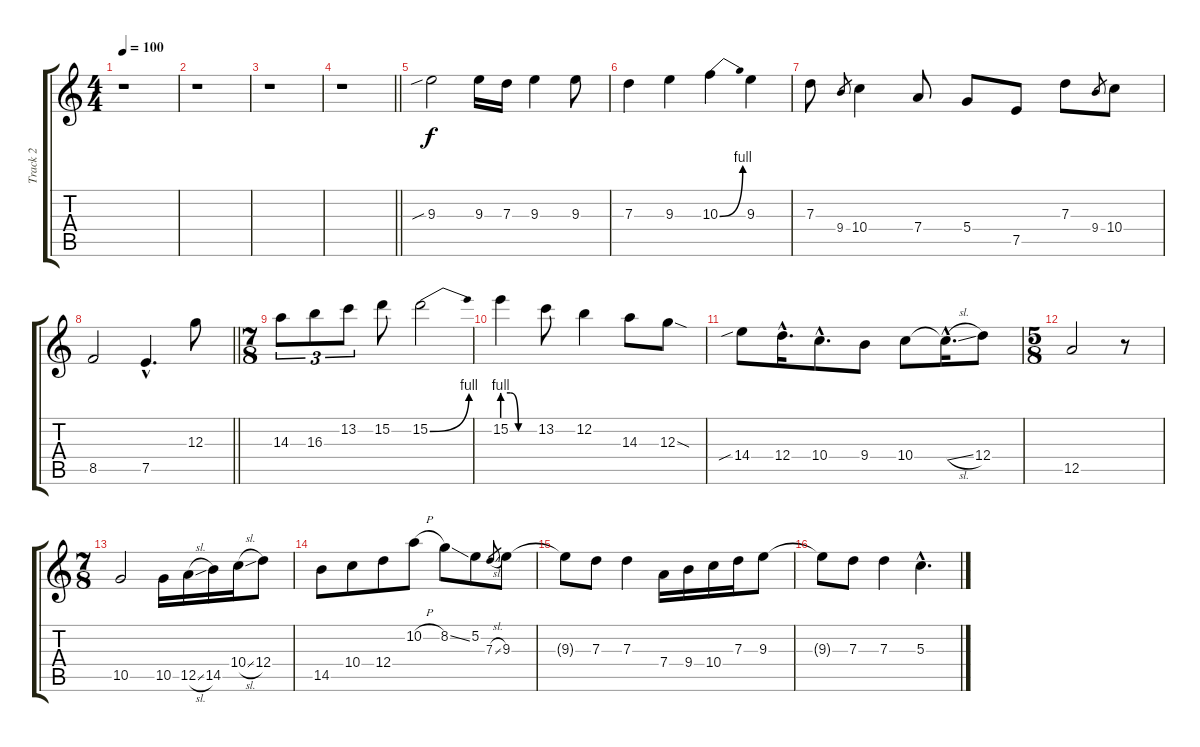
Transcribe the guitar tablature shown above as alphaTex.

\track ("Track 2" "Track 2") {instrument electricguitarjazz}
\staff {score tabs}
\tuning (E4 B3 G3 D3 A2 E2) {hide}
\ts (4 4)
\tempo 100
\clef g2
\ks c
r.1{dy f instrument electricguitarjazz} |
r.1 |
r.1 |
\barLineRight lightlight
r.1 |
9.3{sib}.2 9.3.16 7.3.16 9.3.4 9.3.8 |
7.3.4 9.3.4 10.3{be (bend 0 0 60 4)}.4 9.3.4 |
7.3.8 9.4.8{gr} 10.4.4 7.4.8 5.4.8 7.5.8 7.3.8 9.4.8{gr} 10.4.8 |
\barLineRight lightlight
8.5.2 7.5{hac}.4{d} 12.3.8 |
\ts (7 8)
14.3.8{tu (3 2)} 16.3.8{tu (3 2)} 13.2.8{tu (3 2)} 15.2.8 15.2{be (bend 0 0 60 4)}.2 |
15.2{be (custom 0 4 15 4 30 0 60 0)}.4 13.2.8 12.2.4 14.3.8 12.3{sod}.8 |
14.4{sib}.8 12.4{hac}.16{d} 10.4{hac}.8{d} 9.4.8 10.4.8 10.4{sl hac t}.16{d} 12.4.8 |
\ts (5 8)
12.5.2 r.8 |
\ts (7 8)
10.5.2 10.5.16 12.5{sl}.16 14.5.16 10.4{sl}.16 12.4.8 |
14.5.8 10.4.8 12.4.8 10.2{h}.8 8.2{ss}.8 5.2.8 7.3{sl}.8{gr} 9.3.8 |
9.3{t}.8 7.3.8 7.3.4 7.4.16 9.4.16 10.4.16 7.3.16 9.3.8 |
9.3{t}.8 7.3.8 7.3.4 5.3{hac}.4{d}
